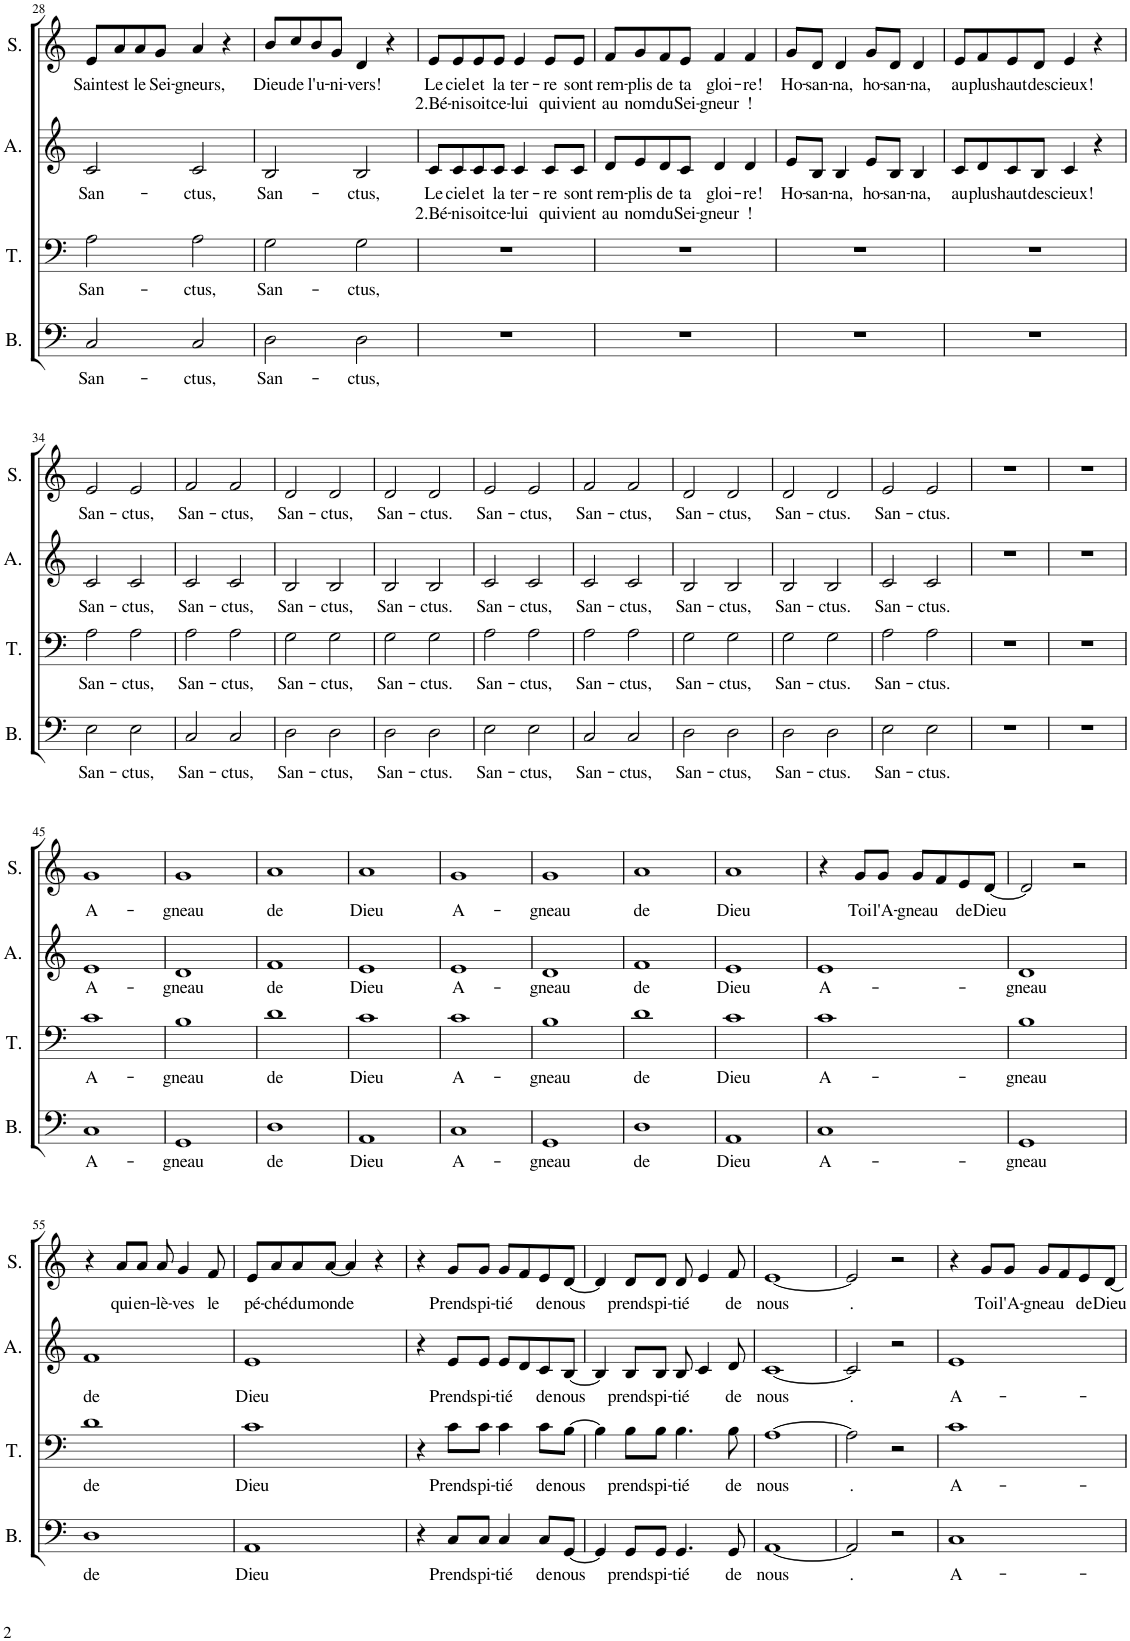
**kern	**text	**kern	**text	**kern	**text	**text	**kern	**text	**text
*part4	*part4	*part3	*part3	*part2	*part2	*part2	*part1	*part1	*part1
*staff4	*staff4	*staff3	*staff3	*staff2	*staff2	*staff2	*staff1	*staff1	*staff1
*I"Bass	*	*I"Tenor	*	*I"Alto	*	*	*I"Soprano	*	*
*I'B.	*	*I'T.	*	*I'A.	*	*	*I'S.	*	*
!!LO:PB:g=z
*clefF4	*	*clefF4	*	*clefG2	*	*	*clefG2	*	*
*k[]	*	*k[]	*	*k[]	*	*	*k[]	*	*
*M4/4	*	*M4/4	*	*M4/4	*	*	*M4/4	*	*
=28	=28	=28	=28	=28	=28	=28	=28	=28	=28
!	!LO:LY:b	!	!LO:LY:b	!	!LO:LY:b	!	!	!LO:LY:b	!
2C/	San-	2A\	San-	2c/	San-	.	8e/L	Saint	.
!	!	!	!	!	!	!	!	!LO:LY:b	!
.	.	.	.	.	.	.	8a/	est	.
!	!	!	!	!	!	!	!	!LO:LY:b	!
.	.	.	.	.	.	.	8a/	le	.
!	!	!	!	!	!	!	!	!LO:LY:b	!
.	.	.	.	.	.	.	8g/J	Sei-	.
!	!LO:LY:b	!	!LO:LY:b	!	!LO:LY:b	!	!	!LO:LY:b	!
2C/	-ctus,	2A\	-ctus,	2c/	-ctus,	.	4a/	-gneurs,	.
.	.	.	.	.	.	.	4r	.	.
=29	=29	=29	=29	=29	=29	=29	=29	=29	=29
!	!LO:LY:b	!	!LO:LY:b	!	!LO:LY:b	!	!	!LO:LY:b	!
2D\	San-	2G\	San-	2B/	San-	.	8b/L	Dieu	.
!	!	!	!	!	!	!	!	!LO:LY:b	!
.	.	.	.	.	.	.	8cc/	de	.
!	!	!	!	!	!	!	!	!LO:LY:b	!
.	.	.	.	.	.	.	8b/	l'u-	.
!	!	!	!	!	!	!	!	!LO:LY:b	!
.	.	.	.	.	.	.	8g/J	-ni-	.
!	!LO:LY:b	!	!LO:LY:b	!	!LO:LY:b	!	!	!LO:LY:b	!
2D\	-ctus,	2G\	-ctus,	2B/	-ctus,	.	4d/	-vers!	.
.	.	.	.	.	.	.	4r	.	.
=30	=30	=30	=30	=30	=30	=30	=30	=30	=30
!	!	!	!	!	!LO:LY:b	!LO:LY:b	!	!LO:LY:b	!LO:LY:b
1r	.	1r	.	8c/L	Le	2.Bé-	8e/L	Le	2.Bé-
!	!	!	!	!	!LO:LY:b	!LO:LY:b	!	!LO:LY:b	!LO:LY:b
.	.	.	.	8c/	ciel	-ni	8e/	ciel	-ni
!	!	!	!	!	!LO:LY:b	!LO:LY:b	!	!LO:LY:b	!LO:LY:b
.	.	.	.	8c/	et	soit	8e/	et	soit
!	!	!	!	!	!LO:LY:b	!LO:LY:b	!	!LO:LY:b	!LO:LY:b
.	.	.	.	8c/J	la	ce-	8e/J	la	ce-
!	!	!	!	!	!LO:LY:b	!LO:LY:b	!	!LO:LY:b	!LO:LY:b
.	.	.	.	4c/	ter-	-lui	4e/	ter-	-lui
!	!	!	!	!	!LO:LY:b	!LO:LY:b	!	!LO:LY:b	!LO:LY:b
.	.	.	.	8c/L	-re	qui	8e/L	-re	qui
!	!	!	!	!	!LO:LY:b	!LO:LY:b	!	!LO:LY:b	!LO:LY:b
.	.	.	.	8c/J	sont	vient	8e/J	sont	vient
=31	=31	=31	=31	=31	=31	=31	=31	=31	=31
!	!	!	!	!	!LO:LY:b	!LO:LY:b	!	!LO:LY:b	!LO:LY:b
1r	.	1r	.	8d/L	rem-	au	8f/L	rem-	au
!	!	!	!	!	!LO:LY:b	!LO:LY:b	!	!LO:LY:b	!LO:LY:b
.	.	.	.	8e/	-plis	nom	8g/	-plis	nom
!	!	!	!	!	!LO:LY:b	!LO:LY:b	!	!LO:LY:b	!LO:LY:b
.	.	.	.	8d/	de	du	8f/	de	du
!	!	!	!	!	!LO:LY:b	!LO:LY:b	!	!LO:LY:b	!LO:LY:b
.	.	.	.	8c/J	ta	Sei-	8e/J	ta	Sei-
!	!	!	!	!	!LO:LY:b	!LO:LY:b	!	!LO:LY:b	!LO:LY:b
.	.	.	.	4d/	gloi-	-gneur	4f/	gloi-	-gneur
!	!	!	!	!	!LO:LY:b	!LO:LY:b	!	!LO:LY:b	!LO:LY:b
.	.	.	.	4d/	-re!	\!	4f/	-re!	\!
=32	=32	=32	=32	=32	=32	=32	=32	=32	=32
!	!	!	!	!	!LO:LY:b	!	!	!LO:LY:b	!
1r	.	1r	.	8e/L	Ho-	.	8g/L	Ho-	.
!	!	!	!	!	!LO:LY:b	!	!	!LO:LY:b	!
.	.	.	.	8B/J	-san-	.	8d/J	-san-	.
!	!	!	!	!	!LO:LY:b	!	!	!LO:LY:b	!
.	.	.	.	4B/	-na,	.	4d/	-na,	.
!	!	!	!	!	!LO:LY:b	!	!	!LO:LY:b	!
.	.	.	.	8e/L	ho-	.	8g/L	ho-	.
!	!	!	!	!	!LO:LY:b	!	!	!LO:LY:b	!
.	.	.	.	8B/J	-san-	.	8d/J	-san-	.
!	!	!	!	!	!LO:LY:b	!	!	!LO:LY:b	!
.	.	.	.	4B/	-na,	.	4d/	-na,	.
=33	=33	=33	=33	=33	=33	=33	=33	=33	=33
!	!	!	!	!	!LO:LY:b	!	!	!LO:LY:b	!
1r	.	1r	.	8c/L	au	.	8e/L	au	.
!	!	!	!	!	!LO:LY:b	!	!	!LO:LY:b	!
.	.	.	.	8d/	plus	.	8f/	plus	.
!	!	!	!	!	!LO:LY:b	!	!	!LO:LY:b	!
.	.	.	.	8c/	haut	.	8e/	haut	.
!	!	!	!	!	!LO:LY:b	!	!	!LO:LY:b	!
.	.	.	.	8B/J	des	.	8d/J	des	.
!	!	!	!	!	!LO:LY:b	!	!	!LO:LY:b	!
.	.	.	.	4c/	cieux!	.	4e/	cieux!	.
.	.	.	.	4r	.	.	4r	.	.
!!LO:LB:g=z
=34	=34	=34	=34	=34	=34	=34	=34	=34	=34
!	!LO:LY:b	!	!LO:LY:b	!	!LO:LY:b	!	!	!LO:LY:b	!
2E\	San-	2A\	San-	2c/	San-	.	2e/	San-	.
!	!LO:LY:b	!	!LO:LY:b	!	!LO:LY:b	!	!	!LO:LY:b	!
2E\	-ctus,	2A\	-ctus,	2c/	-ctus,	.	2e/	-ctus,	.
=35	=35	=35	=35	=35	=35	=35	=35	=35	=35
!	!LO:LY:b	!	!LO:LY:b	!	!LO:LY:b	!	!	!LO:LY:b	!
2C/	San-	2A\	San-	2c/	San-	.	2f/	San-	.
!	!LO:LY:b	!	!LO:LY:b	!	!LO:LY:b	!	!	!LO:LY:b	!
2C/	-ctus,	2A\	-ctus,	2c/	-ctus,	.	2f/	-ctus,	.
=36	=36	=36	=36	=36	=36	=36	=36	=36	=36
!	!LO:LY:b	!	!LO:LY:b	!	!LO:LY:b	!	!	!LO:LY:b	!
2D\	San-	2G\	San-	2B/	San-	.	2d/	San-	.
!	!LO:LY:b	!	!LO:LY:b	!	!LO:LY:b	!	!	!LO:LY:b	!
2D\	-ctus,	2G\	-ctus,	2B/	-ctus,	.	2d/	-ctus,	.
=37	=37	=37	=37	=37	=37	=37	=37	=37	=37
!	!LO:LY:b	!	!LO:LY:b	!	!LO:LY:b	!	!	!LO:LY:b	!
2D\	San-	2G\	San-	2B/	San-	.	2d/	San-	.
!	!LO:LY:b	!	!LO:LY:b	!	!LO:LY:b	!	!	!LO:LY:b	!
2D\	-ctus.	2G\	-ctus.	2B/	-ctus.	.	2d/	-ctus.	.
=38	=38	=38	=38	=38	=38	=38	=38	=38	=38
!	!LO:LY:b	!	!LO:LY:b	!	!LO:LY:b	!	!	!LO:LY:b	!
2E\	San-	2A\	San-	2c/	San-	.	2e/	San-	.
!	!LO:LY:b	!	!LO:LY:b	!	!LO:LY:b	!	!	!LO:LY:b	!
2E\	-ctus,	2A\	-ctus,	2c/	-ctus,	.	2e/	-ctus,	.
=39	=39	=39	=39	=39	=39	=39	=39	=39	=39
!	!LO:LY:b	!	!LO:LY:b	!	!LO:LY:b	!	!	!LO:LY:b	!
2C/	San-	2A\	San-	2c/	San-	.	2f/	San-	.
!	!LO:LY:b	!	!LO:LY:b	!	!LO:LY:b	!	!	!LO:LY:b	!
2C/	-ctus,	2A\	-ctus,	2c/	-ctus,	.	2f/	-ctus,	.
=40	=40	=40	=40	=40	=40	=40	=40	=40	=40
!	!LO:LY:b	!	!LO:LY:b	!	!LO:LY:b	!	!	!LO:LY:b	!
2D\	San-	2G\	San-	2B/	San-	.	2d/	San-	.
!	!LO:LY:b	!	!LO:LY:b	!	!LO:LY:b	!	!	!LO:LY:b	!
2D\	-ctus,	2G\	-ctus,	2B/	-ctus,	.	2d/	-ctus,	.
=41	=41	=41	=41	=41	=41	=41	=41	=41	=41
!	!LO:LY:b	!	!LO:LY:b	!	!LO:LY:b	!	!	!LO:LY:b	!
2D\	San-	2G\	San-	2B/	San-	.	2d/	San-	.
!	!LO:LY:b	!	!LO:LY:b	!	!LO:LY:b	!	!	!LO:LY:b	!
2D\	-ctus.	2G\	-ctus.	2B/	-ctus.	.	2d/	-ctus.	.
=42	=42	=42	=42	=42	=42	=42	=42	=42	=42
!	!LO:LY:b	!	!LO:LY:b	!	!LO:LY:b	!	!	!LO:LY:b	!
2E\	San-	2A\	San-	2c/	San-	.	2e/	San-	.
!	!LO:LY:b	!	!LO:LY:b	!	!LO:LY:b	!	!	!LO:LY:b	!
2E\	-ctus.	2A\	-ctus.	2c/	-ctus.	.	2e/	-ctus.	.
=43	=43	=43	=43	=43	=43	=43	=43	=43	=43
1r	.	1r	.	1r	.	.	1r	.	.
=44	=44	=44	=44	=44	=44	=44	=44	=44	=44
1r	.	1r	.	1r	.	.	1r	.	.
!!LO:LB:g=z
=45	=45	=45	=45	=45	=45	=45	=45	=45	=45
!	!LO:LY:b	!	!LO:LY:b	!	!LO:LY:b	!	!	!LO:LY:b	!
1C	A-	1c	A-	1e	A-	.	1g	A-	.
=46	=46	=46	=46	=46	=46	=46	=46	=46	=46
!	!LO:LY:b	!	!LO:LY:b	!	!LO:LY:b	!	!	!LO:LY:b	!
1GG	-gneau	1B	-gneau	1d	-gneau	.	1g	-gneau	.
=47	=47	=47	=47	=47	=47	=47	=47	=47	=47
!	!LO:LY:b	!	!LO:LY:b	!	!LO:LY:b	!	!	!LO:LY:b	!
1D	de	1d	de	1f	de	.	1a	de	.
=48	=48	=48	=48	=48	=48	=48	=48	=48	=48
!	!LO:LY:b	!	!LO:LY:b	!	!LO:LY:b	!	!	!LO:LY:b	!
1AA	Dieu	1c	Dieu	1e	Dieu	.	1a	Dieu	.
=49	=49	=49	=49	=49	=49	=49	=49	=49	=49
!	!LO:LY:b	!	!LO:LY:b	!	!LO:LY:b	!	!	!LO:LY:b	!
1C	A-	1c	A-	1e	A-	.	1g	A-	.
=50	=50	=50	=50	=50	=50	=50	=50	=50	=50
!	!LO:LY:b	!	!LO:LY:b	!	!LO:LY:b	!	!	!LO:LY:b	!
1GG	-gneau	1B	-gneau	1d	-gneau	.	1g	-gneau	.
=51	=51	=51	=51	=51	=51	=51	=51	=51	=51
!	!LO:LY:b	!	!LO:LY:b	!	!LO:LY:b	!	!	!LO:LY:b	!
1D	de	1d	de	1f	de	.	1a	de	.
=52	=52	=52	=52	=52	=52	=52	=52	=52	=52
!	!LO:LY:b	!	!LO:LY:b	!	!LO:LY:b	!	!	!LO:LY:b	!
1AA	Dieu	1c	Dieu	1e	Dieu	.	1a	Dieu	.
=53	=53	=53	=53	=53	=53	=53	=53	=53	=53
!	!LO:LY:b	!	!LO:LY:b	!	!LO:LY:b	!	!	!	!
1C	A-	1c	A-	1e	A-	.	4r	.	.
!	!	!	!	!	!	!	!	!LO:LY:b	!
.	.	.	.	.	.	.	8g/L	Toi	.
!	!	!	!	!	!	!	!	!LO:LY:b	!
.	.	.	.	.	.	.	8g/J	l'A-	.
!	!	!	!	!	!	!	!	!LO:LY:b	!
.	.	.	.	.	.	.	8g/L	-gneau	.
.	.	.	.	.	.	.	8f/	.	.
!	!	!	!	!	!	!	!	!LO:LY:b	!
.	.	.	.	.	.	.	8e/	de	.
!	!	!	!	!	!	!	!	!LO:LY:b	!
.	.	.	.	.	.	.	[8d/J	Dieu	.
=54	=54	=54	=54	=54	=54	=54	=54	=54	=54
!	!LO:LY:b	!	!LO:LY:b	!	!LO:LY:b	!	!	!	!
1GG	-gneau	1B	-gneau	1d	-gneau	.	2d/]	.	.
.	.	.	.	.	.	.	2r	.	.
!!LO:LB:g=z
=55	=55	=55	=55	=55	=55	=55	=55	=55	=55
!	!LO:LY:b	!	!LO:LY:b	!	!LO:LY:b	!	!	!	!
1D	de	1d	de	1f	de	.	4r	.	.
!	!	!	!	!	!	!	!	!LO:LY:b	!
.	.	.	.	.	.	.	8a/L	qui	.
!	!	!	!	!	!	!	!	!LO:LY:b	!
.	.	.	.	.	.	.	8a/J	en-	.
!	!	!	!	!	!	!	!	!LO:LY:b	!
.	.	.	.	.	.	.	8a/	-lè-	.
!	!	!	!	!	!	!	!	!LO:LY:b	!
.	.	.	.	.	.	.	4g/	-ves	.
!	!	!	!	!	!	!	!	!LO:LY:b	!
.	.	.	.	.	.	.	8f/	le	.
=56	=56	=56	=56	=56	=56	=56	=56	=56	=56
!	!LO:LY:b	!	!LO:LY:b	!	!LO:LY:b	!	!	!LO:LY:b	!
1AA	Dieu	1c	Dieu	1e	Dieu	.	8e/L	pé-	.
!	!	!	!	!	!	!	!	!LO:LY:b	!
.	.	.	.	.	.	.	8a/	-ché	.
!	!	!	!	!	!	!	!	!LO:LY:b	!
.	.	.	.	.	.	.	8a/	du	.
!	!	!	!	!	!	!	!	!LO:LY:b	!
.	.	.	.	.	.	.	[8a/J	monde	.
.	.	.	.	.	.	.	4a/]	.	.
.	.	.	.	.	.	.	4r	.	.
=57	=57	=57	=57	=57	=57	=57	=57	=57	=57
4r	.	4r	.	4r	.	.	4r	.	.
!	!LO:LY:b	!	!LO:LY:b	!	!LO:LY:b	!	!	!LO:LY:b	!
8C/L	Prends	8c\L	Prends	8e/L	Prends	.	8g/L	Prends	.
!	!LO:LY:b	!	!LO:LY:b	!	!LO:LY:b	!	!	!LO:LY:b	!
8C/J	pi-	8c\J	pi-	8e/J	pi-	.	8g/J	pi-	.
!	!LO:LY:b	!	!LO:LY:b	!	!LO:LY:b	!	!	!LO:LY:b	!
4C/	-tié	4c\	-tié	8e/L	-tié	.	8g/L	-tié	.
.	.	.	.	8d/	.	.	8f/	.	.
!	!LO:LY:b	!	!LO:LY:b	!	!LO:LY:b	!	!	!LO:LY:b	!
8C/L	de	8c\L	de	8c/	de	.	8e/	de	.
!	!LO:LY:b	!	!LO:LY:b	!	!LO:LY:b	!	!	!LO:LY:b	!
[8GG/J	nous	[8B\J	nous	[8B/J	nous	.	[8d/J	nous	.
=58	=58	=58	=58	=58	=58	=58	=58	=58	=58
4GG/]	.	4B\]	.	4B/]	.	.	4d/]	.	.
!	!LO:LY:b	!	!LO:LY:b	!	!LO:LY:b	!	!	!LO:LY:b	!
8GG/L	prends	8B\L	prends	8B/L	prends	.	8d/L	prends	.
!	!LO:LY:b	!	!LO:LY:b	!	!LO:LY:b	!	!	!LO:LY:b	!
8GG/J	pi-	8B\J	pi-	8B/J	pi-	.	8d/J	pi-	.
!	!LO:LY:b	!	!LO:LY:b	!	!LO:LY:b	!	!	!LO:LY:b	!
4.GG/	-tié	4.B\	-tié	8B/	-tié	.	8d/	-tié	.
.	.	.	.	4c/	.	.	4e/	.	.
!	!LO:LY:b	!	!LO:LY:b	!	!LO:LY:b	!	!	!LO:LY:b	!
8GG/	de	8B\	de	8d/	de	.	8f/	de	.
=59	=59	=59	=59	=59	=59	=59	=59	=59	=59
!	!LO:LY:b	!	!LO:LY:b	!	!LO:LY:b	!	!	!LO:LY:b	!
[1AA	nous	[1A	nous	[1c	nous	.	[1e	nous	.
=60	=60	=60	=60	=60	=60	=60	=60	=60	=60
!	!LO:LY:b	!	!LO:LY:b	!	!LO:LY:b	!	!	!LO:LY:b	!
2AA/]	.	2A\]	.	2c/]	.	.	2e/]	.	.
2r	.	2r	.	2r	.	.	2r	.	.
=61	=61	=61	=61	=61	=61	=61	=61	=61	=61
!	!LO:LY:b	!	!LO:LY:b	!	!LO:LY:b	!	!	!	!
1C	A-	1c	A-	1e	A-	.	4r	.	.
!	!	!	!	!	!	!	!	!LO:LY:b	!
.	.	.	.	.	.	.	8g/L	Toi	.
!	!	!	!	!	!	!	!	!LO:LY:b	!
.	.	.	.	.	.	.	8g/J	l'A-	.
!	!	!	!	!	!	!	!	!LO:LY:b	!
.	.	.	.	.	.	.	8g/L	-gneau	.
.	.	.	.	.	.	.	8f/	.	.
!	!	!	!	!	!	!	!	!LO:LY:b	!
.	.	.	.	.	.	.	8e/	de	.
!	!	!	!	!	!	!	!	!LO:LY:b	!
.	.	.	.	.	.	.	[8d/J	Dieu	.
=	=	=	=	=	=	=	=	=	=
*-	*-	*-	*-	*-	*-	*-	*-	*-	*-
